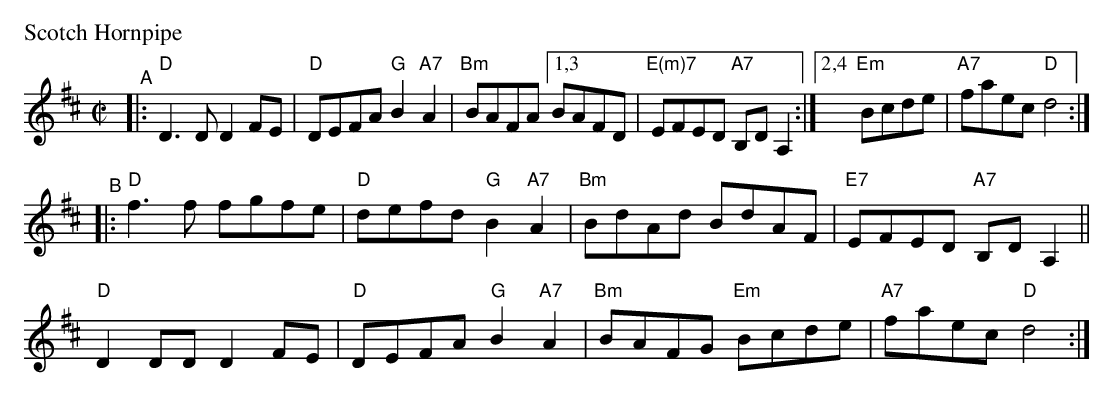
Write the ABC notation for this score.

X:1
P: Scotch Hornpipe
M: C|
L: 1/8
K: D
"^A"|:\
"D"D3D D2FE | "D"DEFA "G"B2"A7"A2 | "Bm"BAFA \
[1,3 BAFD | "E(m)7"EFED "A7"B,D A,2 :|\
[2,4 "Em"Bcde | "A7"faec "D"d4 :|
"^B"|:\
 "D"f3f  fgfe |  "D"defd "G"B2"A7"A2 |\
"Bm"BdAd BdAF | "E7"EFED "A7"B,DA,2 ||
 "D"D2DD D2FE |  "D"DEFA "G"B2"A7"A2 |\
"Bm"BAFG "Em"Bcde | "A7"faec "D"d4 :|
